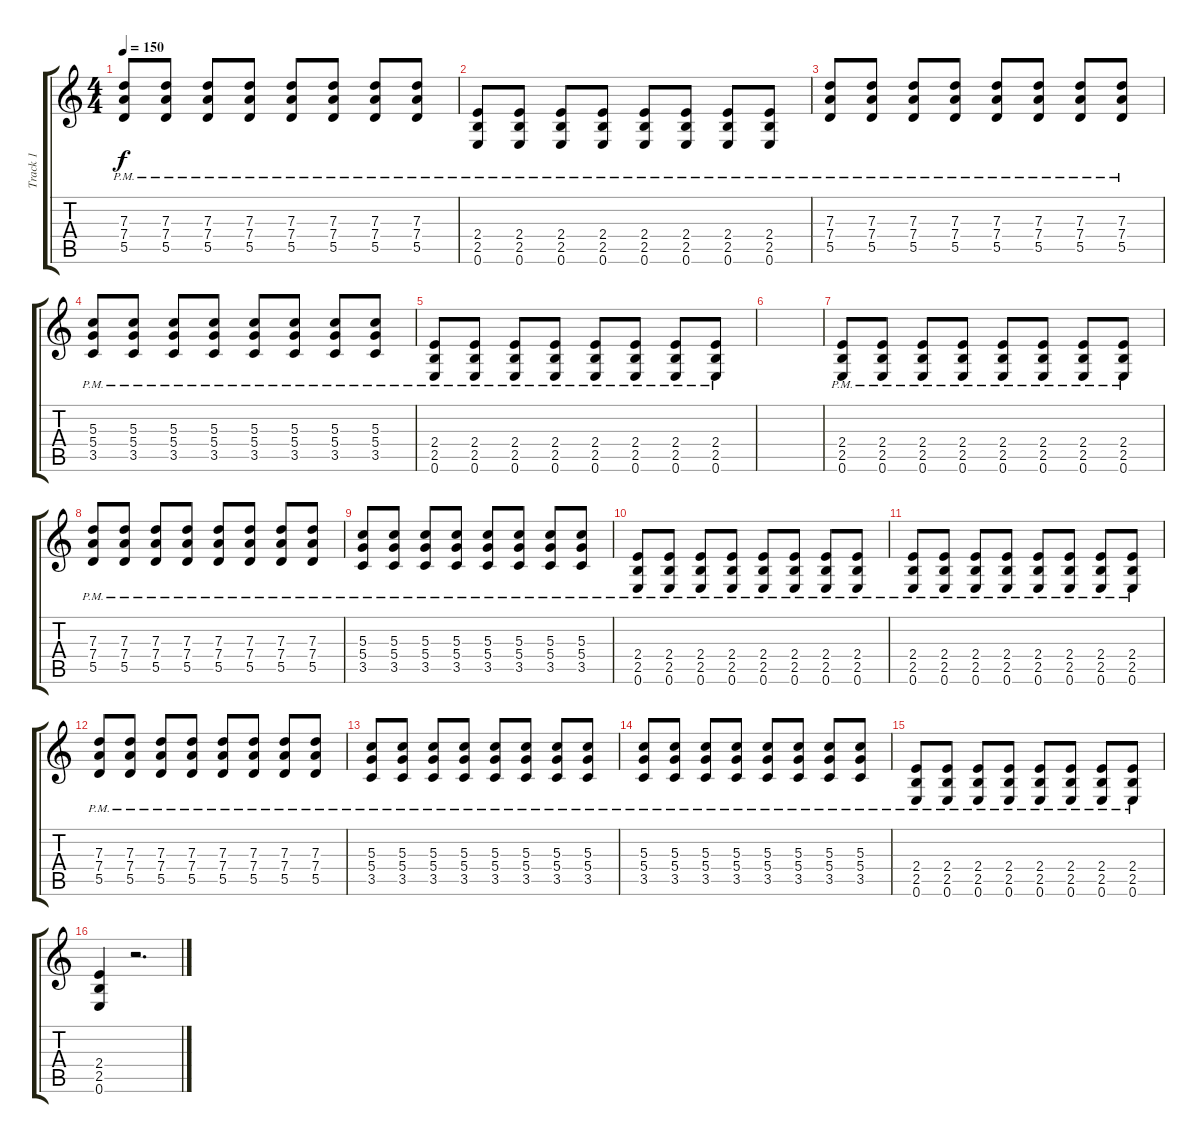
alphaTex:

\track ("Track 1" "Track 1") {instrument distortionguitar}
\staff {score tabs}
\tuning (E4 B3 G3 D3 A2 E2) {hide}
\ts (4 4)
\tempo 150
\clef g2
\ks c
(7.3{pm} 7.4{pm} 5.5{pm}).8{dy f} (7.3{pm} 7.4{pm} 5.5{pm}).8 (7.3{pm} 7.4{pm} 5.5{pm}).8 (7.3{pm} 7.4{pm} 5.5{pm}).8 (7.3{pm} 7.4{pm} 5.5{pm}).8 (7.3{pm} 7.4{pm} 5.5{pm}).8 (7.3{pm} 7.4{pm} 5.5{pm}).8 (7.3{pm} 7.4{pm} 5.5{pm}).8 |
(2.4{pm} 2.5{pm} 0.6{pm}).8 (2.4{pm} 2.5{pm} 0.6{pm}).8 (2.4{pm} 2.5{pm} 0.6{pm}).8 (2.4{pm} 2.5{pm} 0.6{pm}).8 (2.4{pm} 2.5{pm} 0.6{pm}).8 (2.4{pm} 2.5{pm} 0.6{pm}).8 (2.4{pm} 2.5{pm} 0.6{pm}).8 (2.4{pm} 2.5{pm} 0.6{pm}).8 |
(7.3{pm} 7.4{pm} 5.5{pm}).8 (7.3{pm} 7.4{pm} 5.5{pm}).8 (7.3{pm} 7.4{pm} 5.5{pm}).8 (7.3{pm} 7.4{pm} 5.5{pm}).8 (7.3{pm} 7.4{pm} 5.5{pm}).8 (7.3{pm} 7.4{pm} 5.5{pm}).8 (7.3{pm} 7.4{pm} 5.5{pm}).8 (7.3{pm} 7.4{pm} 5.5{pm}).8 |
(5.3{pm} 5.4{pm} 3.5{pm}).8 (5.3{pm} 5.4{pm} 3.5{pm}).8 (5.3{pm} 5.4{pm} 3.5{pm}).8 (5.3{pm} 5.4{pm} 3.5{pm}).8 (5.3{pm} 5.4{pm} 3.5{pm}).8 (5.3{pm} 5.4{pm} 3.5{pm}).8 (5.3{pm} 5.4{pm} 3.5{pm}).8 (5.3{pm} 5.4{pm} 3.5{pm}).8 |
(2.4{pm} 2.5{pm} 0.6{pm}).8 (2.4{pm} 2.5{pm} 0.6{pm}).8 (2.4{pm} 2.5{pm} 0.6{pm}).8 (2.4{pm} 2.5{pm} 0.6{pm}).8 (2.4{pm} 2.5{pm} 0.6{pm}).8 (2.4{pm} 2.5{pm} 0.6{pm}).8 (2.4{pm} 2.5{pm} 0.6{pm}).8 (2.4{pm} 2.5{pm} 0.6{pm}).8 |
|
(2.4{pm} 2.5{pm} 0.6{pm}).8 (2.4{pm} 2.5{pm} 0.6{pm}).8 (2.4{pm} 2.5{pm} 0.6{pm}).8 (2.4{pm} 2.5{pm} 0.6{pm}).8 (2.4{pm} 2.5{pm} 0.6{pm}).8 (2.4{pm} 2.5{pm} 0.6{pm}).8 (2.4{pm} 2.5{pm} 0.6{pm}).8 (2.4{pm} 2.5{pm} 0.6{pm}).8 |
(7.3{pm} 7.4{pm} 5.5{pm}).8 (7.3{pm} 7.4{pm} 5.5{pm}).8 (7.3{pm} 7.4{pm} 5.5{pm}).8 (7.3{pm} 7.4{pm} 5.5{pm}).8 (7.3{pm} 7.4{pm} 5.5{pm}).8 (7.3{pm} 7.4{pm} 5.5{pm}).8 (7.3{pm} 7.4{pm} 5.5{pm}).8 (7.3{pm} 7.4{pm} 5.5{pm}).8 |
(5.3{pm} 5.4{pm} 3.5{pm}).8 (5.3{pm} 5.4{pm} 3.5{pm}).8 (5.3{pm} 5.4{pm} 3.5{pm}).8 (5.3{pm} 5.4{pm} 3.5{pm}).8 (5.3{pm} 5.4{pm} 3.5{pm}).8 (5.3{pm} 5.4{pm} 3.5{pm}).8 (5.3{pm} 5.4{pm} 3.5{pm}).8 (5.3{pm} 5.4{pm} 3.5{pm}).8 |
(2.4{pm} 2.5{pm} 0.6{pm}).8 (2.4{pm} 2.5{pm} 0.6{pm}).8 (2.4{pm} 2.5{pm} 0.6{pm}).8 (2.4{pm} 2.5{pm} 0.6{pm}).8 (2.4{pm} 2.5{pm} 0.6{pm}).8 (2.4{pm} 2.5{pm} 0.6{pm}).8 (2.4{pm} 2.5{pm} 0.6{pm}).8 (2.4{pm} 2.5{pm} 0.6{pm}).8 |
(2.4{pm} 2.5{pm} 0.6{pm}).8 (2.4{pm} 2.5{pm} 0.6{pm}).8 (2.4{pm} 2.5{pm} 0.6{pm}).8 (2.4{pm} 2.5{pm} 0.6{pm}).8 (2.4{pm} 2.5{pm} 0.6{pm}).8 (2.4{pm} 2.5{pm} 0.6{pm}).8 (2.4{pm} 2.5{pm} 0.6{pm}).8 (2.4{pm} 2.5{pm} 0.6{pm}).8 |
(7.3{pm} 7.4{pm} 5.5{pm}).8 (7.3{pm} 7.4{pm} 5.5{pm}).8 (7.3{pm} 7.4{pm} 5.5{pm}).8 (7.3{pm} 7.4{pm} 5.5{pm}).8 (7.3{pm} 7.4{pm} 5.5{pm}).8 (7.3{pm} 7.4{pm} 5.5{pm}).8 (7.3{pm} 7.4{pm} 5.5{pm}).8 (7.3{pm} 7.4{pm} 5.5{pm}).8 |
(5.3{pm} 5.4{pm} 3.5{pm}).8 (5.3{pm} 5.4{pm} 3.5{pm}).8 (5.3{pm} 5.4{pm} 3.5{pm}).8 (5.3{pm} 5.4{pm} 3.5{pm}).8 (5.3{pm} 5.4{pm} 3.5{pm}).8 (5.3{pm} 5.4{pm} 3.5{pm}).8 (5.3{pm} 5.4{pm} 3.5{pm}).8 (5.3{pm} 5.4{pm} 3.5{pm}).8 |
(5.3{pm} 5.4{pm} 3.5{pm}).8 (5.3{pm} 5.4{pm} 3.5{pm}).8 (5.3{pm} 5.4{pm} 3.5{pm}).8 (5.3{pm} 5.4{pm} 3.5{pm}).8 (5.3{pm} 5.4{pm} 3.5{pm}).8 (5.3{pm} 5.4{pm} 3.5{pm}).8 (5.3{pm} 5.4{pm} 3.5{pm}).8 (5.3{pm} 5.4{pm} 3.5{pm}).8 |
(2.4{pm} 2.5{pm} 0.6{pm}).8 (2.4{pm} 2.5{pm} 0.6{pm}).8 (2.4{pm} 2.5{pm} 0.6{pm}).8 (2.4{pm} 2.5{pm} 0.6{pm}).8 (2.4{pm} 2.5{pm} 0.6{pm}).8 (2.4{pm} 2.5{pm} 0.6{pm}).8 (2.4{pm} 2.5{pm} 0.6{pm}).8 (2.4{pm} 2.5{pm} 0.6{pm}).8 |
(2.4 2.5 0.6).4 r.2{d}
